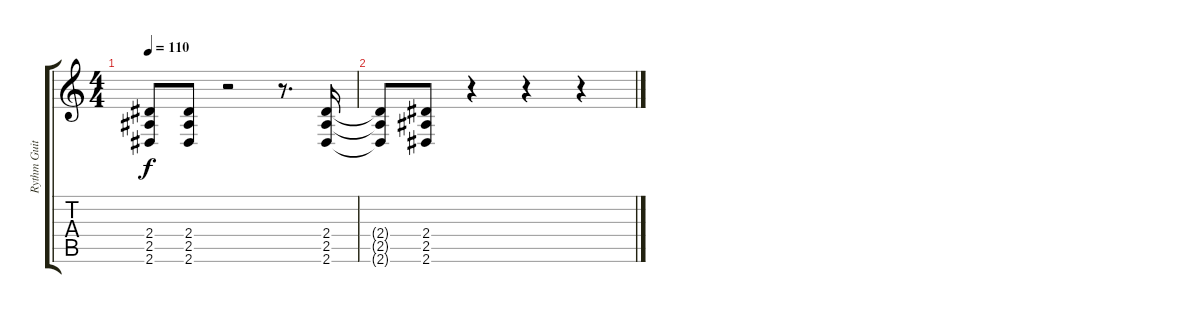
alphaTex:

\track ("Rythm Guitar" "Rythm Guit") {instrument distortionguitar}
\staff {score tabs}
\tuning (Eb4 Bb3 Gb3 Db3 Ab2 Db2) {hide}
\ts (4 4)
\tempo 110
\clef g2
\ks c
(2.4 2.5 2.6).8{dy f volume 6} (2.4 2.5 2.6).8 r.2 r.8{d} (2.4 2.5 2.6).16 |
(2.4{t} 2.5{t} 2.6{t}).8 (2.4 2.5 2.6).8 r.4 r.4 r.4
